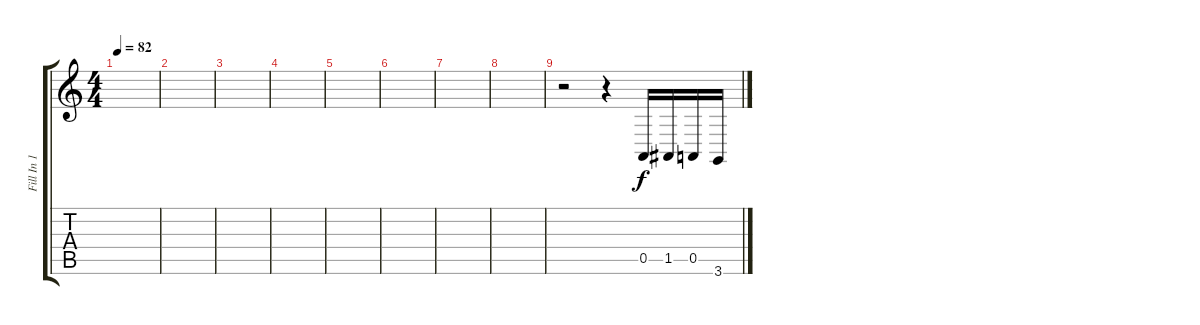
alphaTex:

\track ("Fill In 1" "Fill In 1") {instrument stringensemble1}
\staff {score tabs}
\tuning (E4 B3 G3 D3 A2 E2) {hide}
\ts (4 4)
\tempo 82
\clef g2
\ks c
|
|
|
|
|
|
|
|
r.2 r.4 0.5.16 1.5.16 0.5.16 3.6.16
